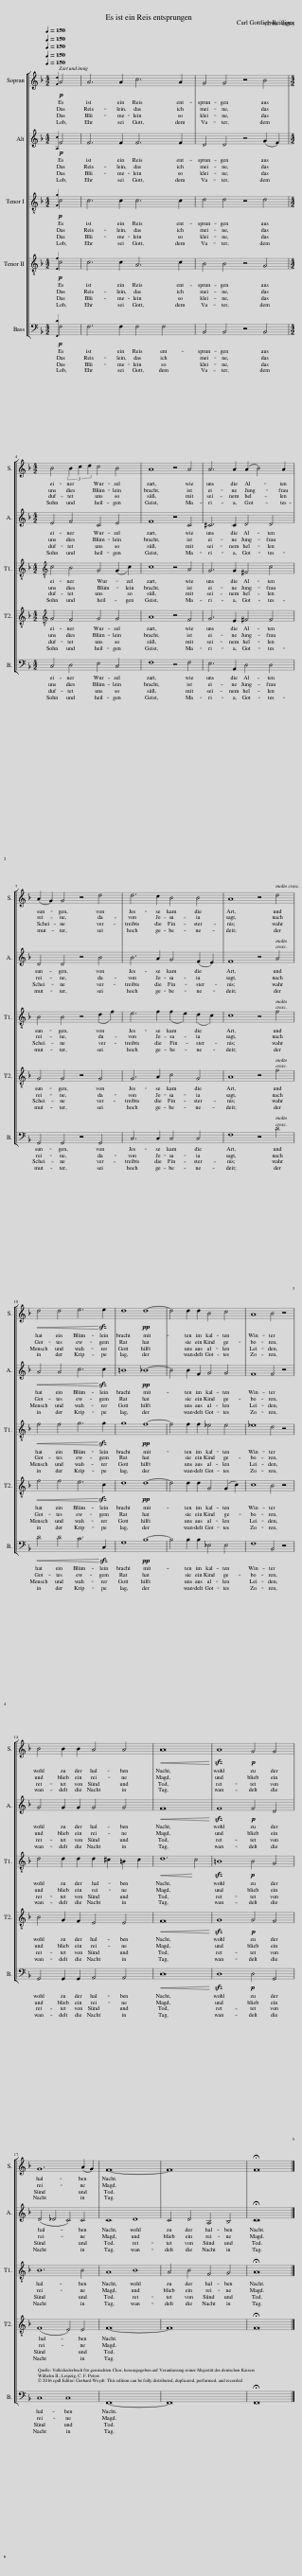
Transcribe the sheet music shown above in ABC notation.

X:1
%%score [ 1 2 3 4 5 ]
L:1/8
Q:1/4=150
M:4/2
I:linebreak $
K:F
V:1 treble
V:2 treble
V:3 treble-8
V:4 treble-8
V:5 bass
V:1
!p!{[Fd]} A4 | A6 A2 c6 A2 | G4 G4 z4 B4 |$[M:4/2] B4 (3B2 c2 d2 c4 B4 | A8 z4 A4 | %5
 A6 A2 (A2 B4) A2 |$ (A2 G2) G4 z4 d4 | d6 c2 B4 B4 | A8 z4 d4 |$!<(! d4 d4 e6!<)!!sfz! e2 | %10
 d8!pp! d8- | d4 d2 d2 B4 c4 | A8 B4 z4 |$ B4 B2 B2 A4 A4 |!<(! A16!<)! | %15
!sfz! A8!p! G4 G4 |$ G12 (A2 G2) | F16- | F16 | !fermata!F16 |] %20
V:2
!p!{[A,c]} F4 | F6 F2 F6 F2 | D4 D4 z4 (G2 F2) |$[M:4/2] E4 F4 C4 E4 | F8 z4 C4 | %5
 ^C6 C2 D4 D4 |$ D4 D4 z4 B4 | B6 A2 G4 (F2 E2) | F8 z4 A4 |$!<(! A4 A4 c6!<)!!sfz! c2 | %10
 =B8!pp! _B8- | B4 B2 F2 G4 G4 | F8 F4 z4 |$ G4 G2 G2 G4 G4 |!<(! F16!<)! | %15
!sfz! F8!p! F4 D4 |$ (D4 _D4 C4) C4 | C8 D8 | C4 D4 A,4 B,4 | !fermata!C16 |] %20
V:3
!p!{[Fg]} c4 | c6 c2 c6 c2 | d4 d4 z4 d4 |$[M:4/2][K:treble-8] c4 B4 G4 (G2 c2) | c8 z4 A4 | %5
 G6 G2 ^F4 c4 |$ B4 B4 z4 (d2 f2) | e6 f2 (f2 e2) (d2 c2) | c8 z4 f4 |$!<(! f4 f4 g6!<)!!sfz! g2 | %10
 g8!pp! f8- | f4 f2 f2 _e4 e4 | _e8 d4 z4 |$ d4 d2 d2 d2 ^c2 =B2 c2 |!<(! d12!<)! c4 | %15
!sfz! =B8!p! B4 G4 |$ B12 B4 | A8 B8 | A4 B4 F4 G4 | !fermata!A16 |] %20
V:4
!p!{[Ef]} c4 | c6 c2 A6 c2 | B4 B4 z4 G4 |$[M:4/2][K:treble-8] G4 F4 G4 G4 | A8 z4 F4 | %5
 G6 E2 ^F4 F4 |$ G4 G4 z4 G4 | G6 A2 c4 G4 | A8 z4 f4 |$!<(! f4 f4 e6!<)!!sfz! c2 | %10
 d8!pp! d8- | d4 d2 d2 G4 (G2 c2) | c8 B4 z4 |$ B4 G2 F2 E4 E4 |!<(! F16!<)! | %15
!sfz! G8!p! G4 F4 |$ (F8 E4) E4 | F16- | F16 | !fermata!F16 |] %20
V:5
!p!{[F,,D]} F,4 | F,6 F,2 F,4 F,4 | B,,4 B,,4 z4 B,,4 |$[M:4/2] C,4 D,4 E,4 C,4 | F,8 z4 F,4 | %5
 E,6 A,,2 D,4 D,4 |$ G,,4 G,,4 z4 G,,4 | C,6 C,2 C,4 C,4 | F,8 z4 D4 |$!<(! D4 D4 C6!<)!!sfz! C,2 | %10
 G,8!pp! B,8- | B,4 B,2 B,2 _E,4 E,4 | F,8 B,,4 z4 |$ G,,4 G,,2 G,,2 A,,4 A,,4 |!<(! D,16!<)! | %15
!sfz! D,8!p! D,4 G,,4 |$ C,8 C,8 | F,,16- | F,,16 | !fermata!F,,16 |] %20
